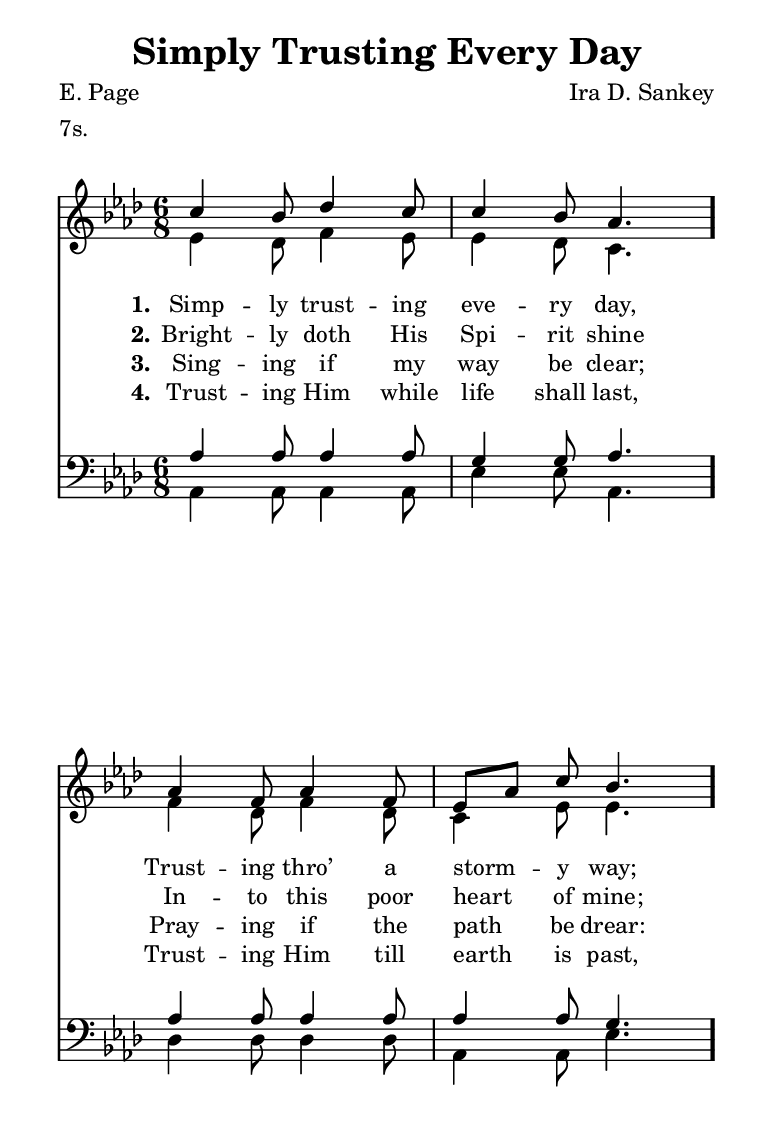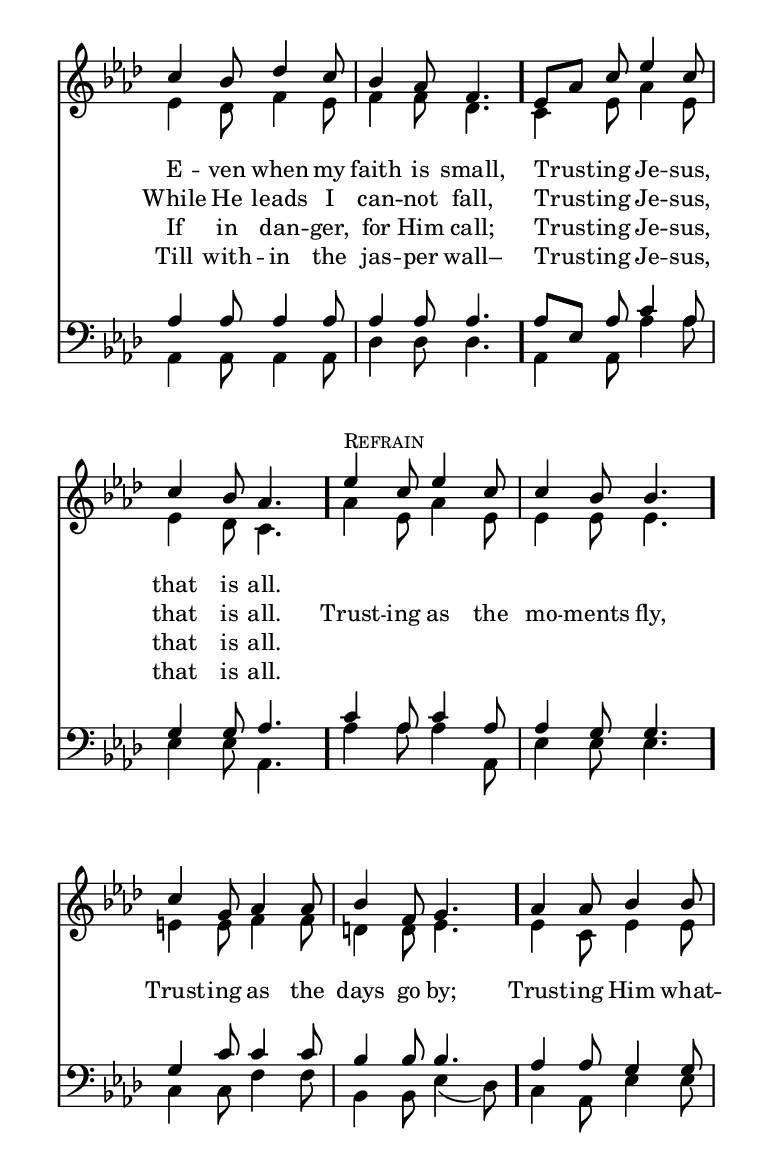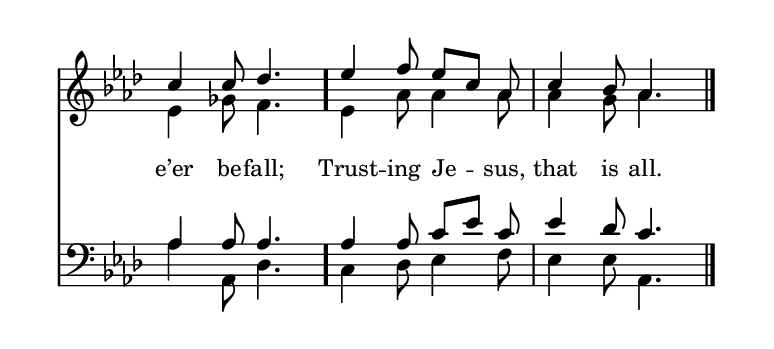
\include "common/global.ily"
\paper {
  \include "common/paper.ily"
}

\header{
  hymnnumber = "192"
  title = "Simply Trusting Every Day"
  tunename = ""
  meter = "7s."
  poet = "E. Page"
  composer = "Ira D. Sankey"
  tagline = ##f
}

global = {
  \include "common/overrides.ily"
  \override Staff.TimeSignature.style = #'()
  \time 6/8
  \override Score.MetronomeMark.transparent = ##t % hide all fermata changes too
  \tempo 8=130
  \key aes \major
  \autoBeamOff
}

patternA = { c4 bes8 des4 c8 | c4 bes8 aes4. }
patternB = { c4 bes8 des4 c8 | c8[ c8] bes8 aes4. }
patternC = { c8[ c8] bes8 des4 c8 | c4 bes8 aes4. }
patternD = { c4 bes8 des4 c8 | c4 bes8 aes4( c8) }
patternE = { c4 bes8 c8[ c] c8 | c4 bes8 aes4. }

notesSoprano = {
\global
\relative c'' {

  c4 bes8 des4 c8 | c4 bes8 aes4.
  \changePitch \patternB { aes f aes f | ees aes c bes }
  \changePitch \patternA { c bes des c | bes aes f }
  \changePitch \patternC { ees aes c ees c | c bes aes }

  << s^\markup { \small \caps "Refrain" }
  { \changePitch \patternA { ees' c ees c c bes bes } } >>
  \changePitch \patternA { c g aes aes | bes f g }
  \changePitch \patternA { aes aes bes bes | c c des }
  \changePitch \patternE { ees f ees c aes | c bes aes }

  \bar "|."

}
}

notesAlto = {
\global
\relative e' {

  \changePitch \patternA { ees des f ees | ees des c }
  \changePitch \patternA { f des f des | c ees ees }
  \changePitch \patternA { ees des f ees | f f des }
  \changePitch \patternA { c ees aes ees | ees des c }

  \changePitch \patternA { aes' ees aes ees | ees ees ees }
  \changePitch \patternA { e e f f | d d ees }
  \changePitch \patternA { ees c ees ees | ees ges f }
  \changePitch \patternA { ees aes aes aes | aes g aes }

}
}

notesTenor = {
\global
\relative a {

  \changePitch \patternA { aes aes aes aes | g g aes }
  \changePitch \patternA { aes aes aes aes | aes aes g }
  \changePitch \patternA { aes aes aes aes | aes aes aes }
  \changePitch \patternC { aes ees aes c aes | g g aes }

  \changePitch \patternA { c aes c aes | aes g g }
  \changePitch \patternA { g c c c | bes bes bes }
  \changePitch \patternA { aes aes g g | aes aes aes }
  \changePitch \patternE { aes aes c ees c | ees des c }

}
}

notesBass = {
\global
\relative f, {

  \changePitch \patternA { aes aes aes aes | ees' ees aes, }
  \changePitch \patternA { des des des des | aes aes ees' }
  \changePitch \patternA { aes, aes aes aes | des des des }
  \changePitch \patternA { aes aes aes' aes | ees ees aes, }

  \changePitch \patternA { aes' aes aes aes, | ees' ees ees }
  \changePitch \patternD { c c f f | bes, bes ees des }
  \changePitch \patternA { c aes ees' ees | aes aes, des }
  \changePitch \patternA { c des ees f | ees ees aes, }

}
}

Refrain = \lyricmode {

Trust -- ing as the mo -- ments fly, \bar "."
Trust -- ing as the days go by; \bar "."
Trust -- ing Him what -- e’er be -- fall; \bar "."
Trust -- ing Je -- sus, that is all. \bar "."

}

wordsA = \lyricmode {
\set stanza = "1."

Simp -- ly trust -- ing eve -- ry day, \bar "."
Trust -- ing thro’ a storm -- y way; \bar "."
E -- ven when my faith is small, \bar "."
Trust -- ing Je -- sus, that is all. \bar "."

}

wordsB = \lyricmode {
\set stanza = "2."

Bright -- ly doth His Spi -- rit shine
In -- to this poor heart of mine;
While He leads I can -- not fall,
Trust -- ing Je -- sus, that is all.

\Refrain

}

wordsC = \lyricmode {
\set stanza = "3."

Sing -- ing if my way be clear;
Pray -- ing if the path be drear:
If in dan -- ger, for Him call;
Trust -- ing Je -- sus, that is all.

}

wordsD = \lyricmode {
\set stanza = "4."

Trust -- ing Him while life shall last,
Trust -- ing Him till earth is past,
Till with -- in the jas -- per wall–
Trust -- ing Je -- sus, that is all.

}

\score {
  \context ChoirStaff <<
    \context Staff = upper <<
      \set ChoirStaff.systemStartDelimiter = #'SystemStartBar
      \context Voice  = sopranos { \voiceOne << \notesSoprano >> }
      \context Voice  = altos { \voiceTwo << \notesAlto >> }
      \context Lyrics = one   \lyricsto sopranos \wordsA
      \context Lyrics = two   \lyricsto sopranos \wordsB
      \context Lyrics = three \lyricsto sopranos \wordsC
      \context Lyrics = four  \lyricsto sopranos \wordsD
    >>
    \context Staff = men <<
      \clef bass
      \context Voice  = tenors { \voiceOne << \notesTenor >> }
      \context Voice  = basses { \voiceTwo << \notesBass >> }
    >>
  >>
  \layout {
    \include "common/layout.ily"
  }
  \midi{
    \include "common/midi.ily"
  }
}

\version "2.18.2"  % necessary for upgrading to future LilyPond versions.

% vi:set et ts=2 sw=2 ai nocindent syntax=lilypond:
